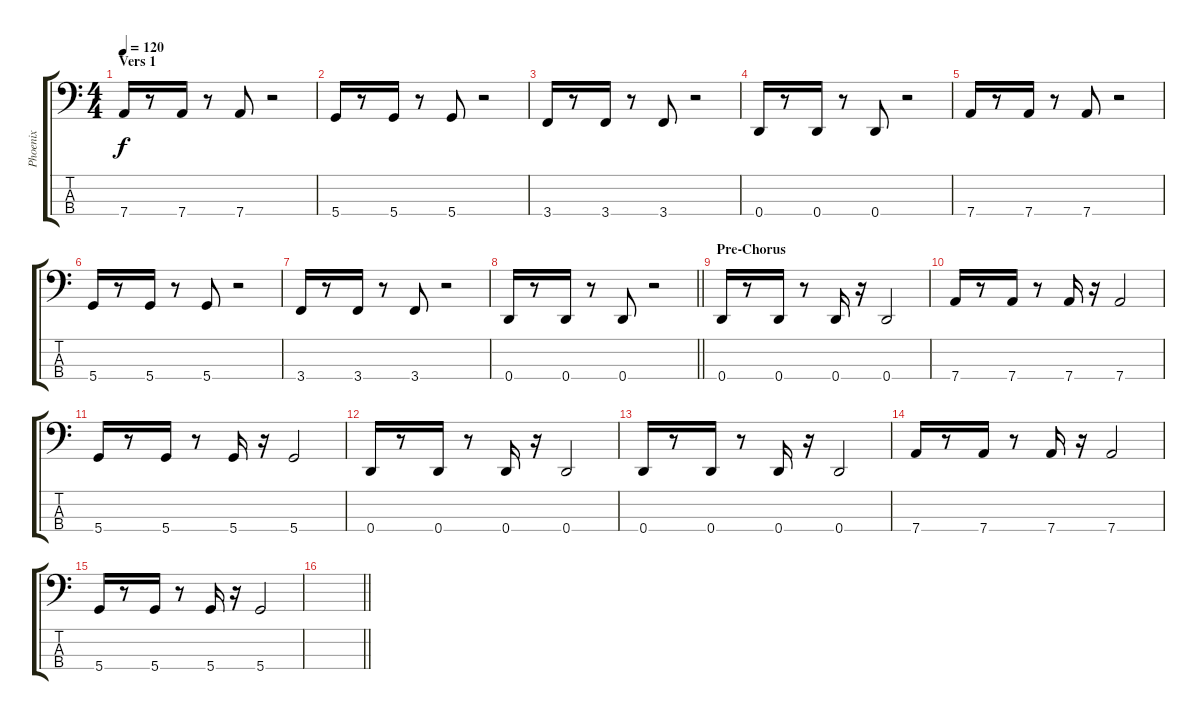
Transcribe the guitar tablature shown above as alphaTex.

\track ("Phoenix" "Phoenix") {instrument electricbassfinger}
\staff {score tabs}
\tuning (G2 D2 A1 D1) {hide}
\ts (4 4)
\section ("" "Vers 1")
\tempo 120
\clef f4
\ks c
7.4.16{dy f} r.8 7.4.16 r.8 7.4.8 r.2 |
5.4.16 r.8 5.4.16 r.8 5.4.8 r.2 |
3.4.16 r.8 3.4.16 r.8 3.4.8 r.2 |
0.4.16 r.8 0.4.16 r.8 0.4.8 r.2 |
7.4.16 r.8 7.4.16 r.8 7.4.8 r.2 |
5.4.16 r.8 5.4.16 r.8 5.4.8 r.2 |
3.4.16 r.8 3.4.16 r.8 3.4.8 r.2 |
\barLineRight lightlight
0.4.16 r.8 0.4.16 r.8 0.4.8 r.2 |
\section ("" "Pre-Chorus")
0.4.16 r.8 0.4.16 r.8 0.4.16 r.16 0.4.2 |
7.4.16 r.8 7.4.16 r.8 7.4.16 r.16 7.4.2 |
5.4.16 r.8 5.4.16 r.8 5.4.16 r.16 5.4.2 |
0.4.16 r.8 0.4.16 r.8 0.4.16 r.16 0.4.2 |
0.4.16 r.8 0.4.16 r.8 0.4.16 r.16 0.4.2 |
7.4.16 r.8 7.4.16 r.8 7.4.16 r.16 7.4.2 |
5.4.16 r.8 5.4.16 r.8 5.4.16 r.16 5.4.2 |
\barLineRight lightlight
